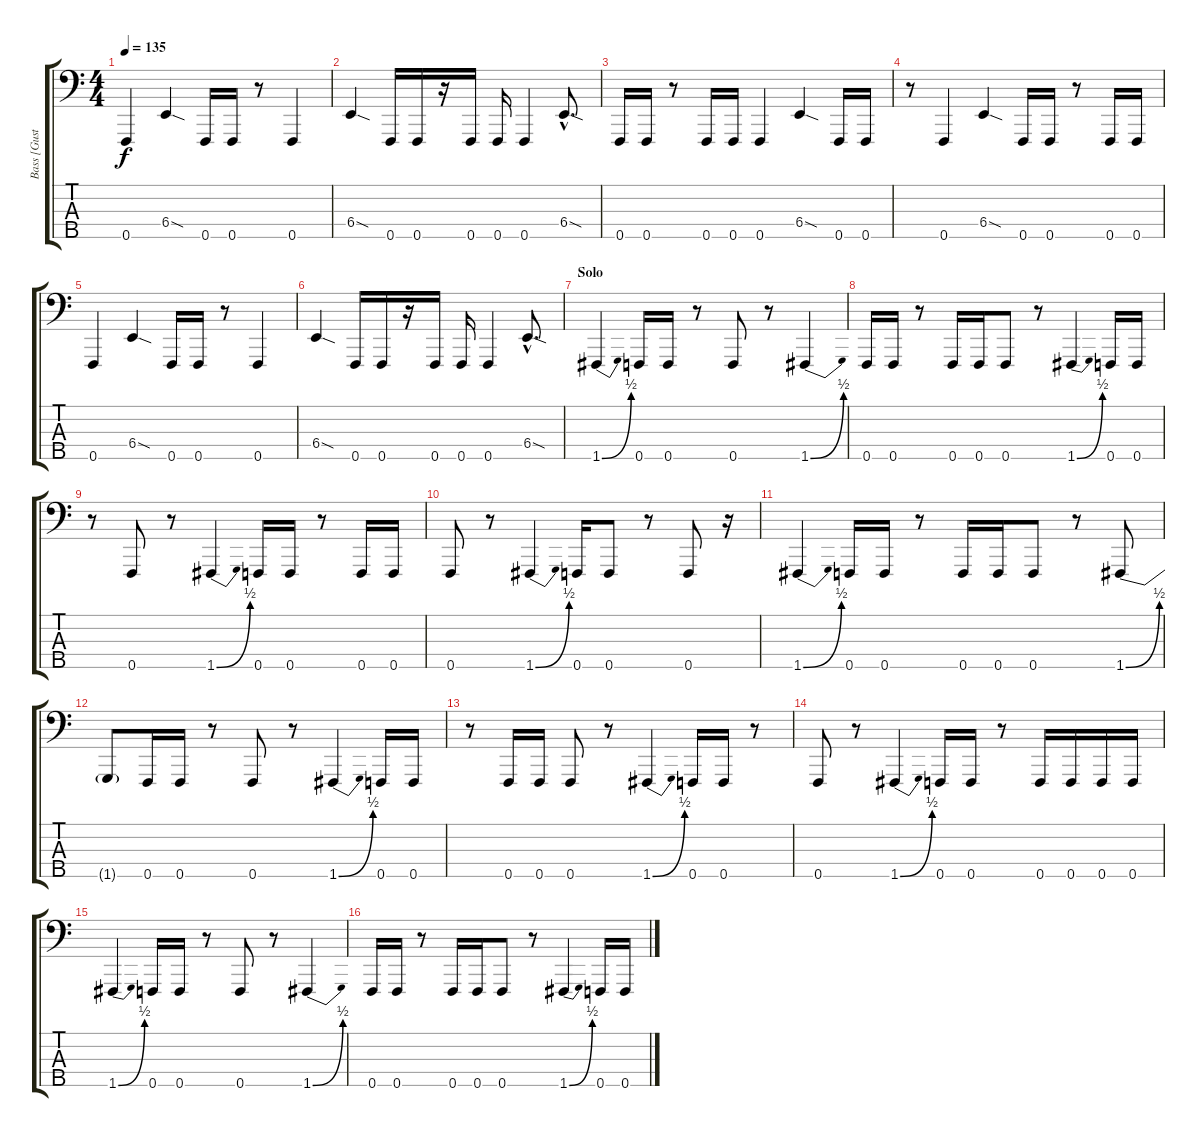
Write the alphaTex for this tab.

\track ("Bass [Gustaf Hielm]" "Bass [Gust") {instrument electricbasspick}
\staff {score tabs}
\tuning (Db2 Ab1 Eb1 Bb0 F0) {hide}
\ts (4 4)
\tempo 135
\clef f4
\ks c
0.5.4{dy f} 6.4{sod}.4 0.5.16 0.5.16 r.8 0.5.4 |
6.4{sod}.4 0.5.16 0.5.16 r.16 0.5.16 0.5.16 0.5.4 6.4{sod hac}.8{d} |
0.5.16 0.5.16 r.8 0.5.16 0.5.16 0.5.4 6.4{sod}.4 0.5.16 0.5.16 |
r.8 0.5.4 6.4{sod}.4 0.5.16 0.5.16 r.8 0.5.16 0.5.16 |
0.5.4 6.4{sod}.4 0.5.16 0.5.16 r.8 0.5.4 |
6.4{sod}.4 0.5.16 0.5.16 r.16 0.5.16 0.5.16 0.5.4 6.4{sod hac}.8{d} |
\section ("" "Solo")
1.5{be (bend 0 0 60 2)}.4 0.5.16 0.5.16 r.8 0.5.8 r.8 1.5{be (bend 0 0 60 2)}.4 |
0.5.16 0.5.16 r.8 0.5.16 0.5.16 0.5.8 r.8 1.5{be (bend 0 0 60 2)}.4 0.5.16 0.5.16 |
r.8 0.5.8 r.8 1.5{be (bend 0 0 60 2)}.4 0.5.16 0.5.16 r.8 0.5.16 0.5.16 |
0.5.8 r.8 1.5{be (bend 0 0 60 2)}.4 0.5.16 0.5.8 r.8 0.5.8 r.16 |
1.5{be (bend 0 0 60 2)}.4 0.5.16 0.5.16 r.8 0.5.16 0.5.16 0.5.8 r.8 1.5{be (bend 0 0 60 2)}.8 |
1.5{t}.8 0.5.16 0.5.16 r.8 0.5.8 r.8 1.5{be (bend 0 0 60 2)}.4 0.5.16 0.5.16 |
r.8 0.5.16 0.5.16 0.5.8 r.8 1.5{be (bend 0 0 60 2)}.4 0.5.16 0.5.16 r.8 |
0.5.8 r.8 1.5{be (bend 0 0 60 2)}.4 0.5.16 0.5.16 r.8 0.5.16 0.5.16 0.5.16 0.5.16 |
1.5{be (bend 0 0 60 2)}.4 0.5.16 0.5.16 r.8 0.5.8 r.8 1.5{be (bend 0 0 60 2)}.4 |
0.5.16 0.5.16 r.8 0.5.16 0.5.16 0.5.8 r.8 1.5{be (bend 0 0 60 2)}.4 0.5.16 0.5.16
